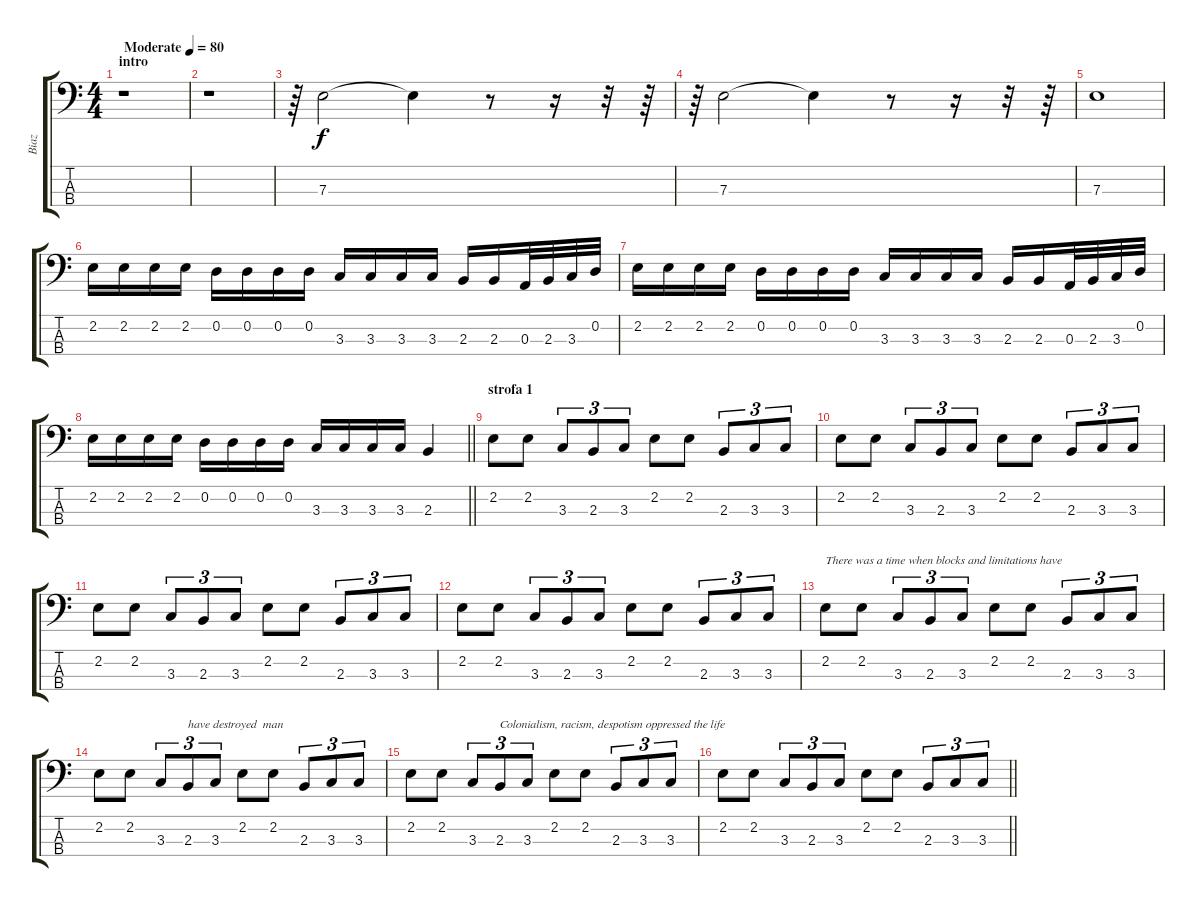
\track ("Biaz" "Biaz") {instrument electricbassfinger}
\staff {score tabs}
\tuning (G2 D2 A1 E1) {hide}
\ts (4 4)
\section ("" "intro")
\tempo (80 "Moderate")
\clef f4
\ks c
r.1{dy f instrument electricbassfinger} |
r.1 |
r.64 7.3.2 7.3{t}.4 r.8 r.16 r.32 r.64 |
r.64 7.3.2 7.3{t}.4 r.8 r.16 r.32 r.64 |
7.3.1 |
2.2.16 2.2.16 2.2.16 2.2.16 0.2.16 0.2.16 0.2.16 0.2.16 3.3.16 3.3.16 3.3.16 3.3.16 2.3.16 2.3.16 0.3.32 2.3.32 3.3.32 0.2.32 |
2.2.16 2.2.16 2.2.16 2.2.16 0.2.16 0.2.16 0.2.16 0.2.16 3.3.16 3.3.16 3.3.16 3.3.16 2.3.16 2.3.16 0.3.32 2.3.32 3.3.32 0.2.32 |
\barLineRight lightlight
2.2.16 2.2.16 2.2.16 2.2.16 0.2.16 0.2.16 0.2.16 0.2.16 3.3.16 3.3.16 3.3.16 3.3.16 2.3.4 |
\section ("" "strofa 1")
2.2.8 2.2.8 3.3.8{tu (3 2)} 2.3.8{tu (3 2)} 3.3.8{tu (3 2)} 2.2.8 2.2.8 2.3.8{tu (3 2)} 3.3.8{tu (3 2)} 3.3.8{tu (3 2)} |
2.2.8 2.2.8 3.3.8{tu (3 2)} 2.3.8{tu (3 2)} 3.3.8{tu (3 2)} 2.2.8 2.2.8 2.3.8{tu (3 2)} 3.3.8{tu (3 2)} 3.3.8{tu (3 2)} |
2.2.8 2.2.8 3.3.8{tu (3 2)} 2.3.8{tu (3 2)} 3.3.8{tu (3 2)} 2.2.8 2.2.8 2.3.8{tu (3 2)} 3.3.8{tu (3 2)} 3.3.8{tu (3 2)} |
2.2.8 2.2.8 3.3.8{tu (3 2)} 2.3.8{tu (3 2)} 3.3.8{tu (3 2)} 2.2.8 2.2.8 2.3.8{tu (3 2)} 3.3.8{tu (3 2)} 3.3.8{tu (3 2)} |
2.2.8{txt "There was a time when blocks and limitations have "} 2.2.8 3.3.8{tu (3 2)} 2.3.8{tu (3 2)} 3.3.8{tu (3 2)} 2.2.8 2.2.8 2.3.8{tu (3 2)} 3.3.8{tu (3 2)} 3.3.8{tu (3 2)} |
2.2.8 2.2.8 3.3.8{tu (3 2)} 2.3.8{tu (3 2) txt "have destroyed  man"} 3.3.8{tu (3 2)} 2.2.8 2.2.8 2.3.8{tu (3 2)} 3.3.8{tu (3 2)} 3.3.8{tu (3 2)} |
2.2.8 2.2.8 3.3.8{tu (3 2)} 2.3.8{tu (3 2) txt "Colonialism, racism, despotism oppressed the life"} 3.3.8{tu (3 2)} 2.2.8 2.2.8 2.3.8{tu (3 2)} 3.3.8{tu (3 2)} 3.3.8{tu (3 2)} |
\barLineRight lightlight
2.2.8 2.2.8 3.3.8{tu (3 2)} 2.3.8{tu (3 2)} 3.3.8{tu (3 2)} 2.2.8 2.2.8 2.3.8{tu (3 2)} 3.3.8{tu (3 2)} 3.3.8{tu (3 2)}
